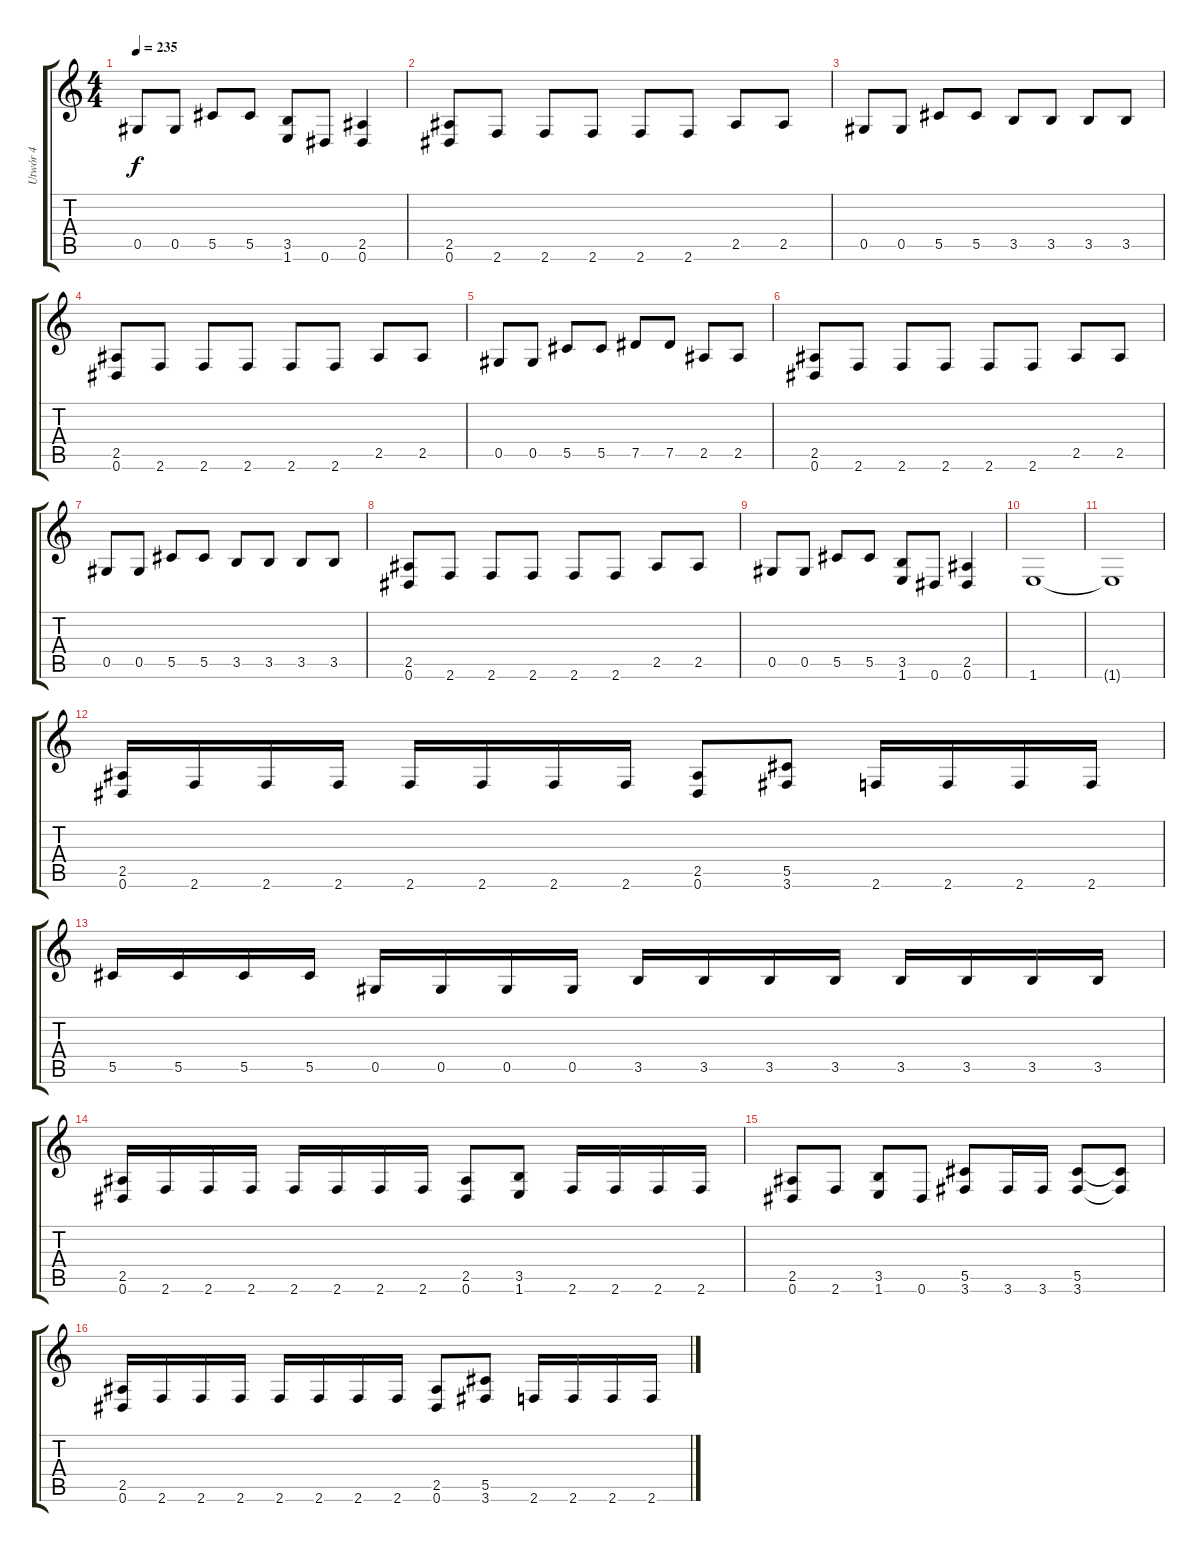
\track ("Utwór 4" "Utwór 4") {instrument electricbasspick}
\staff {score tabs}
\tuning (Eb4 Bb3 Gb3 Db3 Ab2 Eb2) {hide}
\ts (4 4)
\tempo 235
\clef g2
\ks c
0.5.8{dy f} 0.5.8 5.5.8 5.5.8 (3.5 1.6).8 0.6.8 (2.5 0.6).4 |
(2.5 0.6).8 2.6.8 2.6.8 2.6.8 2.6.8 2.6.8 2.5.8 2.5.8 |
0.5.8 0.5.8 5.5.8 5.5.8 3.5.8 3.5.8 3.5.8 3.5.8 |
(2.5 0.6).8 2.6.8 2.6.8 2.6.8 2.6.8 2.6.8 2.5.8 2.5.8 |
0.5.8 0.5.8 5.5.8 5.5.8 7.5.8 7.5.8 2.5.8 2.5.8 |
(2.5 0.6).8 2.6.8 2.6.8 2.6.8 2.6.8 2.6.8 2.5.8 2.5.8 |
0.5.8 0.5.8 5.5.8 5.5.8 3.5.8 3.5.8 3.5.8 3.5.8 |
(2.5 0.6).8 2.6.8 2.6.8 2.6.8 2.6.8 2.6.8 2.5.8 2.5.8 |
0.5.8 0.5.8 5.5.8 5.5.8 (3.5 1.6).8 0.6.8 (2.5 0.6).4 |
1.6.1 |
1.6{t}.1 |
(2.5 0.6).16 2.6.16 2.6.16 2.6.16 2.6.16 2.6.16 2.6.16 2.6.16 (2.5 0.6).8 (5.5 3.6).8 2.6.16 2.6.16 2.6.16 2.6.16 |
5.5.16 5.5.16 5.5.16 5.5.16 0.5.16 0.5.16 0.5.16 0.5.16 3.5.16 3.5.16 3.5.16 3.5.16 3.5.16 3.5.16 3.5.16 3.5.16 |
(2.5 0.6).16 2.6.16 2.6.16 2.6.16 2.6.16 2.6.16 2.6.16 2.6.16 (2.5 0.6).8 (3.5 1.6).8 2.6.16 2.6.16 2.6.16 2.6.16 |
(2.5 0.6).8 2.6.8 (3.5 1.6).8 0.6.8 (5.5 3.6).8 3.6.16 3.6.16 (5.5 3.6).8 (5.5{t} 3.6{t}).8 |
(2.5 0.6).16 2.6.16 2.6.16 2.6.16 2.6.16 2.6.16 2.6.16 2.6.16 (2.5 0.6).8 (5.5 3.6).8 2.6.16 2.6.16 2.6.16 2.6.16
